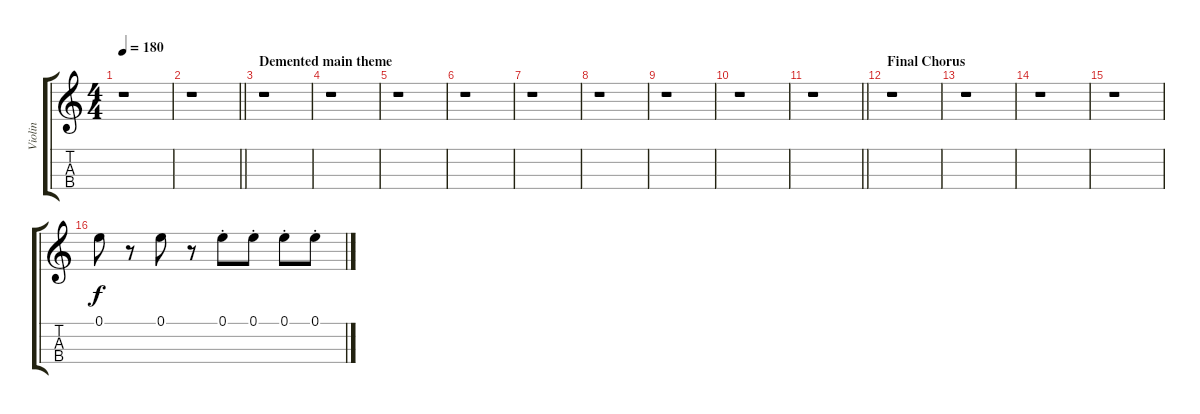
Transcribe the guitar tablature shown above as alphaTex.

\track ("Violin" "Violin") {instrument violin}
\staff {score tabs}
\tuning (E5 A4 D4 G3) {hide}
\ts (4 4)
\tempo 180
\clef g2
\ks c
r.1{dy f} |
\barLineRight lightlight
r.1 |
\section ("" "Demented main theme")
r.1 |
r.1 |
r.1 |
r.1 |
r.1 |
r.1 |
r.1 |
r.1 |
\barLineRight lightlight
r.1 |
\section ("" "Final Chorus")
r.1 |
r.1 |
r.1 |
r.1 |
0.1.8 r.8 0.1.8 r.8 0.1{st}.8 0.1{st}.8 0.1{st}.8 0.1{st}.8
